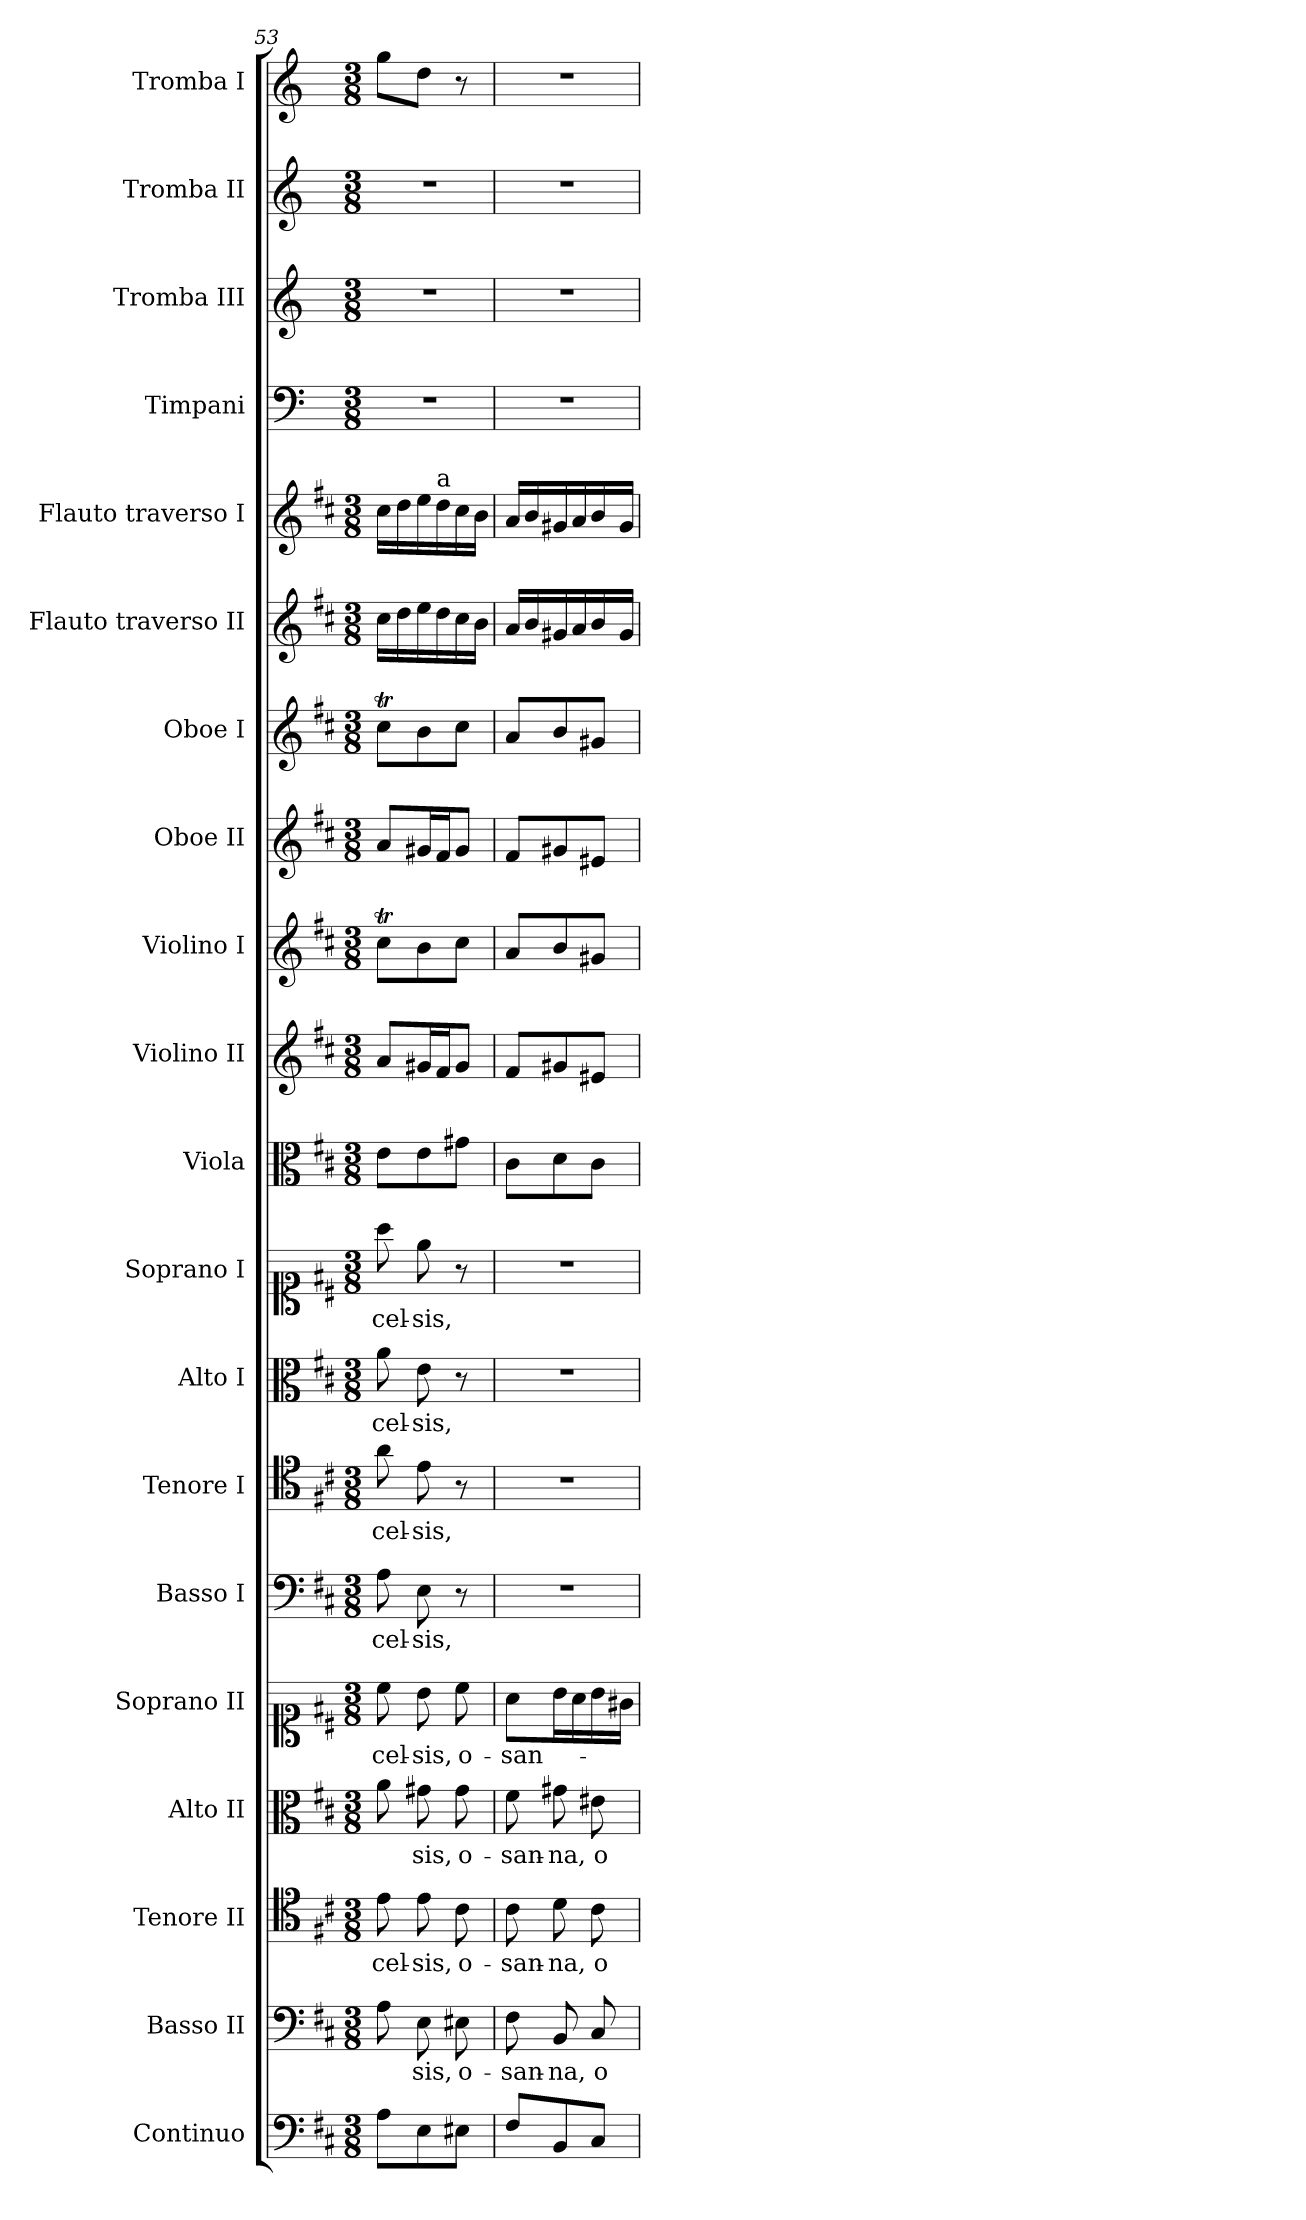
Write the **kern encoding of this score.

**kern	**kern	**text	**kern	**text	**kern	**text	**kern	**text	**kern	**text	**kern	**text	**kern	**text	**kern	**text	**kern	**kern	**kern	**kern	**kern	**kern	**kern	**kern	**kern	**kern	**kern
*part20	*part19	*part19	*part18	*part18	*part17	*part17	*part16	*part16	*part15	*part15	*part14	*part14	*part13	*part13	*part12	*part12	*part11	*part10	*part9	*part8	*part7	*part6	*part5	*part4	*part3	*part2	*part1
*staff20	*staff19	*staff19	*staff18	*staff18	*staff17	*staff17	*staff16	*staff16	*staff15	*staff15	*staff14	*staff14	*staff13	*staff13	*staff12	*staff12	*staff11	*staff10	*staff9	*staff8	*staff7	*staff6	*staff5	*staff4	*staff3	*staff2	*staff1
*I"Continuo	*I"Basso II	*	*I"Tenore II	*	*I"Alto II	*	*I"Soprano II	*	*I"Basso I	*	*I"Tenore I	*	*I"Alto I	*	*I"Soprano I	*	*I"Viola	*I"Violino II	*I"Violino I	*I"Oboe II	*I"Oboe I	*I"Flauto traverso II	*I"Flauto traverso I	*I"Timpani	*I"Tromba III	*I"Tromba II	*I"Tromba I
*I'Cont.	*I'B. II	*	*I'T. II	*	*I'A. II	*	*I'S. II	*	*I'B. I	*	*I'T. I	*	*I'A. I	*	*I'S. I	*	*I'Vla.	*I'Vln. II	*I'Vln. I	*I'Ob. II	*I'Ob. I	*I'Fl. trv. II	*I'Fl. trv. I	*I'Timp.	*I'Tr. III	*I'Tr. II	*I'Tr. I
*clefF4	*clefF4	*	*clefC4	*	*clefC3	*	*clefC1	*	*clefF4	*	*clefC4	*	*clefC3	*	*clefC1	*	*clefC3	*clefG2	*clefG2	*clefG2	*clefG2	*clefG2	*clefG2	*clefF4	*clefG2	*clefG2	*clefG2
*	*	*	*	*	*	*	*	*	*	*	*	*	*	*	*	*	*	*	*	*	*	*	*	*ITrd-1c-2	*ITrd-1c-2	*ITrd-1c-2	*ITrd-1c-2
*k[f#c#]	*k[f#c#]	*	*k[f#c#]	*	*k[f#c#]	*	*k[f#c#]	*	*k[f#c#]	*	*k[f#c#]	*	*k[f#c#]	*	*k[f#c#]	*	*k[f#c#]	*k[f#c#]	*k[f#c#]	*k[f#c#]	*k[f#c#]	*k[f#c#]	*k[f#c#]	*k[f#c#]	*k[f#c#]	*k[f#c#]	*k[f#c#]
*M3/8	*M3/8	*	*M3/8	*	*M3/8	*	*M3/8	*	*M3/8	*	*M3/8	*	*M3/8	*	*M3/8	*	*M3/8	*M3/8	*M3/8	*M3/8	*M3/8	*M3/8	*M3/8	*M3/8	*M3/8	*M3/8	*M3/8
=53	=53	=53	=53	=53	=53	=53	=53	=53	=53	=53	=53	=53	=53	=53	=53	=53	=53	=53	=53	=53	=53	=53	=53	=53	=53	=53	=53
8A\L	8A\	.	8e\	-cel-	8a\	.	8cc#\	-cel-	8A\	-cel-	8a\	-cel-	8a\	-cel-	8aa\	-cel-	8e\L	8a/L	8cc#t\L	8a/L	8cc#t\L	16cc#\LL	16cc#\LL	4.r	4.r	4.r	8aa\L
.	.	.	.	.	.	.	.	.	.	.	.	.	.	.	.	.	.	.	.	.	.	16dd\	16dd\	.	.	.	.
8E\	8E\	sis,	8e\	-sis,	8g#X\	-sis,	8b\	-sis,	8E\	-sis,	8e\	-sis,	8e\	-sis,	8ee\	-sis,	8e\	16g#X/L	8b\	16g#X/L	8b\	16ee\	16ee\	.	.	.	8ee\J
!	!	!	!	!	!	!	!	!	!	!	!	!	!	!	!	!	!	!	!	!	!	!	!LO:TX:a:t=a	!	!	!	!
.	.	.	.	.	.	.	.	.	.	.	.	.	.	.	.	.	.	16f#/J	.	16f#/J	.	16dd\	16dd\	.	.	.	.
8E#X\J	8E#X\	o-	8c#\	o-	8g#\	o-	8cc#\	o-	8r	.	8r	.	8r	.	8r	.	8g#X\J	8g#/J	8cc#\J	8g#/J	8cc#\J	16cc#\	16cc#\	.	.	.	8r
.	.	.	.	.	.	.	.	.	.	.	.	.	.	.	.	.	.	.	.	.	.	16b\JJ	16b\JJ	.	.	.	.
=54	=54	=54	=54	=54	=54	=54	=54	=54	=54	=54	=54	=54	=54	=54	=54	=54	=54	=54	=54	=54	=54	=54	=54	=54	=54	=54	=54
8F#/L	8F#\	-san-	8c#\	-san-	8f#\	-san-	8a\L	-san-	4.r	.	4.r	.	4.r	.	4.r	.	8c#\L	8f#/L	8a/L	8f#/L	8a/L	16a/LL	16a/LL	4.r	4.r	4.r	4.r
.	.	.	.	.	.	.	.	.	.	.	.	.	.	.	.	.	.	.	.	.	.	16b/	16b/	.	.	.	.
8BB/	8BB/	-na,	8d\	-na,	8g#X\	-na,	16b\L	.	.	.	.	.	.	.	.	.	8d\	8g#X/	8b/	8g#X/	8b/	16g#X/	16g#X/	.	.	.	.
.	.	.	.	.	.	.	16a\	.	.	.	.	.	.	.	.	.	.	.	.	.	.	16a/	16a/	.	.	.	.
8C#/J	8C#/	o-	8c#\	o-	8e#X\	o-	16b\	.	.	.	.	.	.	.	.	.	8c#\J	8e#X/J	8g#X/J	8e#X/J	8g#X/J	16b/	16b/	.	.	.	.
.	.	.	.	.	.	.	16g#X\JJ	.	.	.	.	.	.	.	.	.	.	.	.	.	.	16g#/JJ	16g#/JJ	.	.	.	.
=	=	=	=	=	=	=	=	=	=	=	=	=	=	=	=	=	=	=	=	=	=	=	=	=	=	=	=
*-	*-	*-	*-	*-	*-	*-	*-	*-	*-	*-	*-	*-	*-	*-	*-	*-	*-	*-	*-	*-	*-	*-	*-	*-	*-	*-	*-
